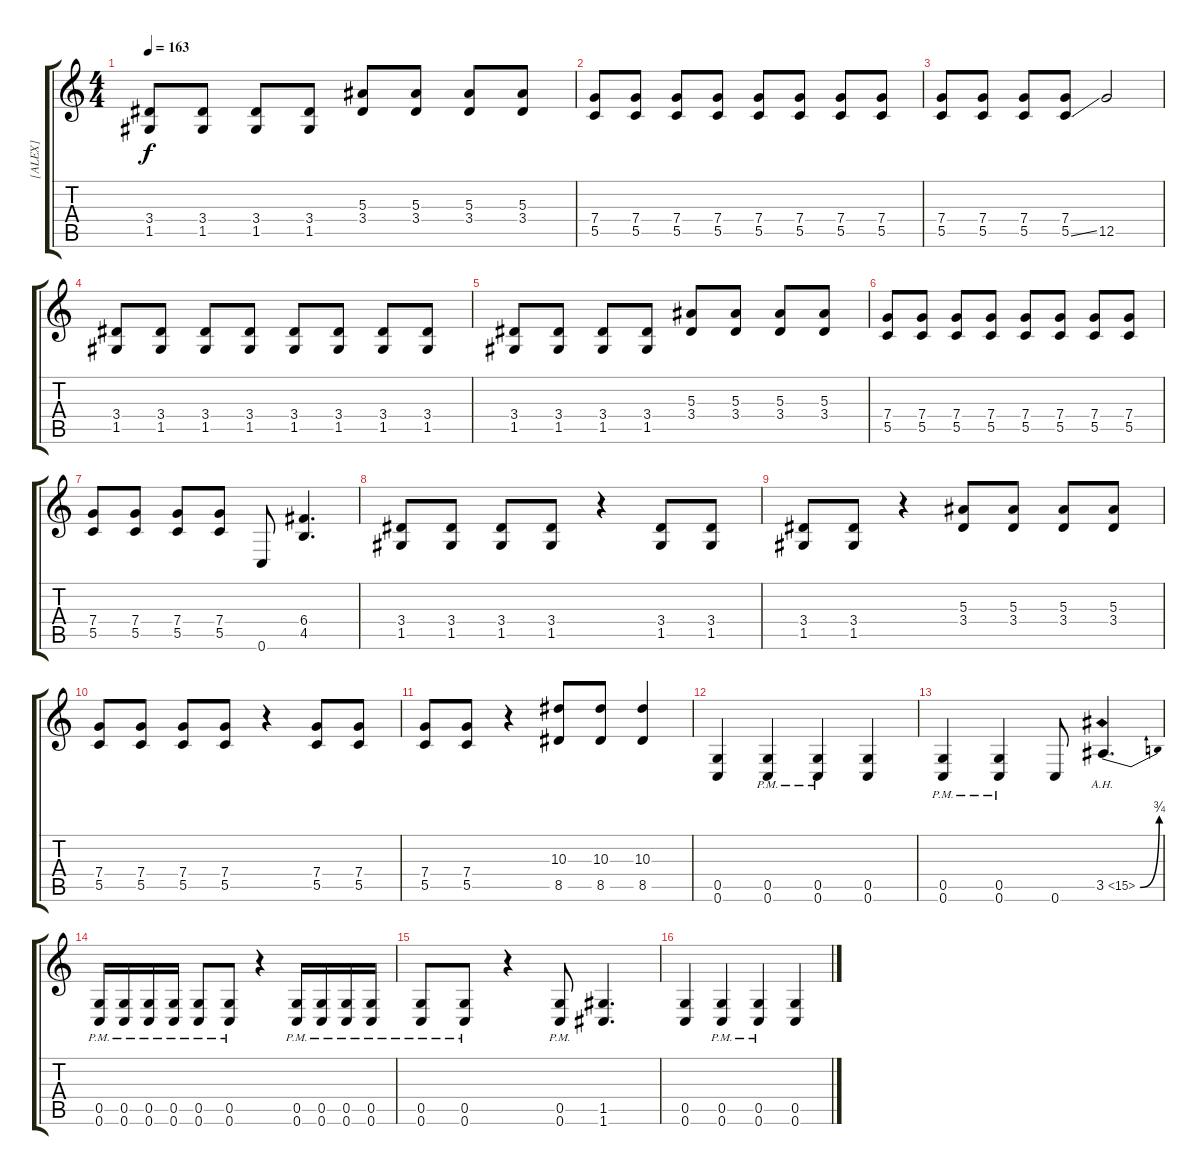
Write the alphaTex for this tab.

\track ("[ALEX]" "[ALEX]") {instrument distortionguitar}
\staff {score tabs}
\tuning (D4 A3 F3 C3 G2 C2) {hide}
\ts (4 4)
\tempo 163
\clef g2
\ks c
(3.4 1.5).8{dy f} (3.4 1.5).8 (3.4 1.5).8 (3.4 1.5).8 (5.3 3.4).8 (5.3 3.4).8 (5.3 3.4).8 (5.3 3.4).8 |
(7.4 5.5).8 (7.4 5.5).8 (7.4 5.5).8 (7.4 5.5).8 (7.4 5.5).8 (7.4 5.5).8 (7.4 5.5).8 (7.4 5.5).8 |
(7.4 5.5).8 (7.4 5.5).8 (7.4 5.5).8 (7.4 5.5{ss}).8 12.5.2 |
(3.4 1.5).8 (3.4 1.5).8 (3.4 1.5).8 (3.4 1.5).8 (3.4 1.5).8 (3.4 1.5).8 (3.4 1.5).8 (3.4 1.5).8 |
(3.4 1.5).8 (3.4 1.5).8 (3.4 1.5).8 (3.4 1.5).8 (5.3 3.4).8 (5.3 3.4).8 (5.3 3.4).8 (5.3 3.4).8 |
(7.4 5.5).8 (7.4 5.5).8 (7.4 5.5).8 (7.4 5.5).8 (7.4 5.5).8 (7.4 5.5).8 (7.4 5.5).8 (7.4 5.5).8 |
(7.4 5.5).8 (7.4 5.5).8 (7.4 5.5).8 (7.4 5.5).8 0.6.8 (6.4 4.5).4{d} |
(3.4 1.5).8 (3.4 1.5).8 (3.4 1.5).8 (3.4 1.5).8 r.4 (3.4 1.5).8 (3.4 1.5).8 |
(3.4 1.5).8 (3.4 1.5).8 r.4 (5.3 3.4).8 (5.3 3.4).8 (5.3 3.4).8 (5.3 3.4).8 |
(7.4 5.5).8 (7.4 5.5).8 (7.4 5.5).8 (7.4 5.5).8 r.4 (7.4 5.5).8 (7.4 5.5).8 |
(7.4 5.5).8 (7.4 5.5).8 r.4 (10.3 8.5).8 (10.3 8.5).8 (10.3 8.5).4 |
(0.5 0.6).4 (0.5{pm} 0.6).4 (0.5{pm} 0.6).4 (0.5 0.6).4 |
(0.5{pm} 0.6).4 (0.5{pm} 0.6).4 0.6.8 3.5{be (bend 0 0 60 3) ah 12}.4{d} |
(0.5{pm} 0.6).16 (0.5{pm} 0.6).16 (0.5{pm} 0.6).16 (0.5{pm} 0.6).16 (0.5{pm} 0.6).8 (0.5{pm} 0.6).8 r.4 (0.5{pm} 0.6).16 (0.5{pm} 0.6).16 (0.5{pm} 0.6).16 (0.5{pm} 0.6).16 |
(0.5{pm} 0.6).8 (0.5{pm} 0.6).8 r.4 (0.5{pm} 0.6).8 (1.5 1.6).4{d} |
(0.5 0.6).4 (0.5{pm} 0.6).4 (0.5{pm} 0.6).4 (0.5 0.6).4
